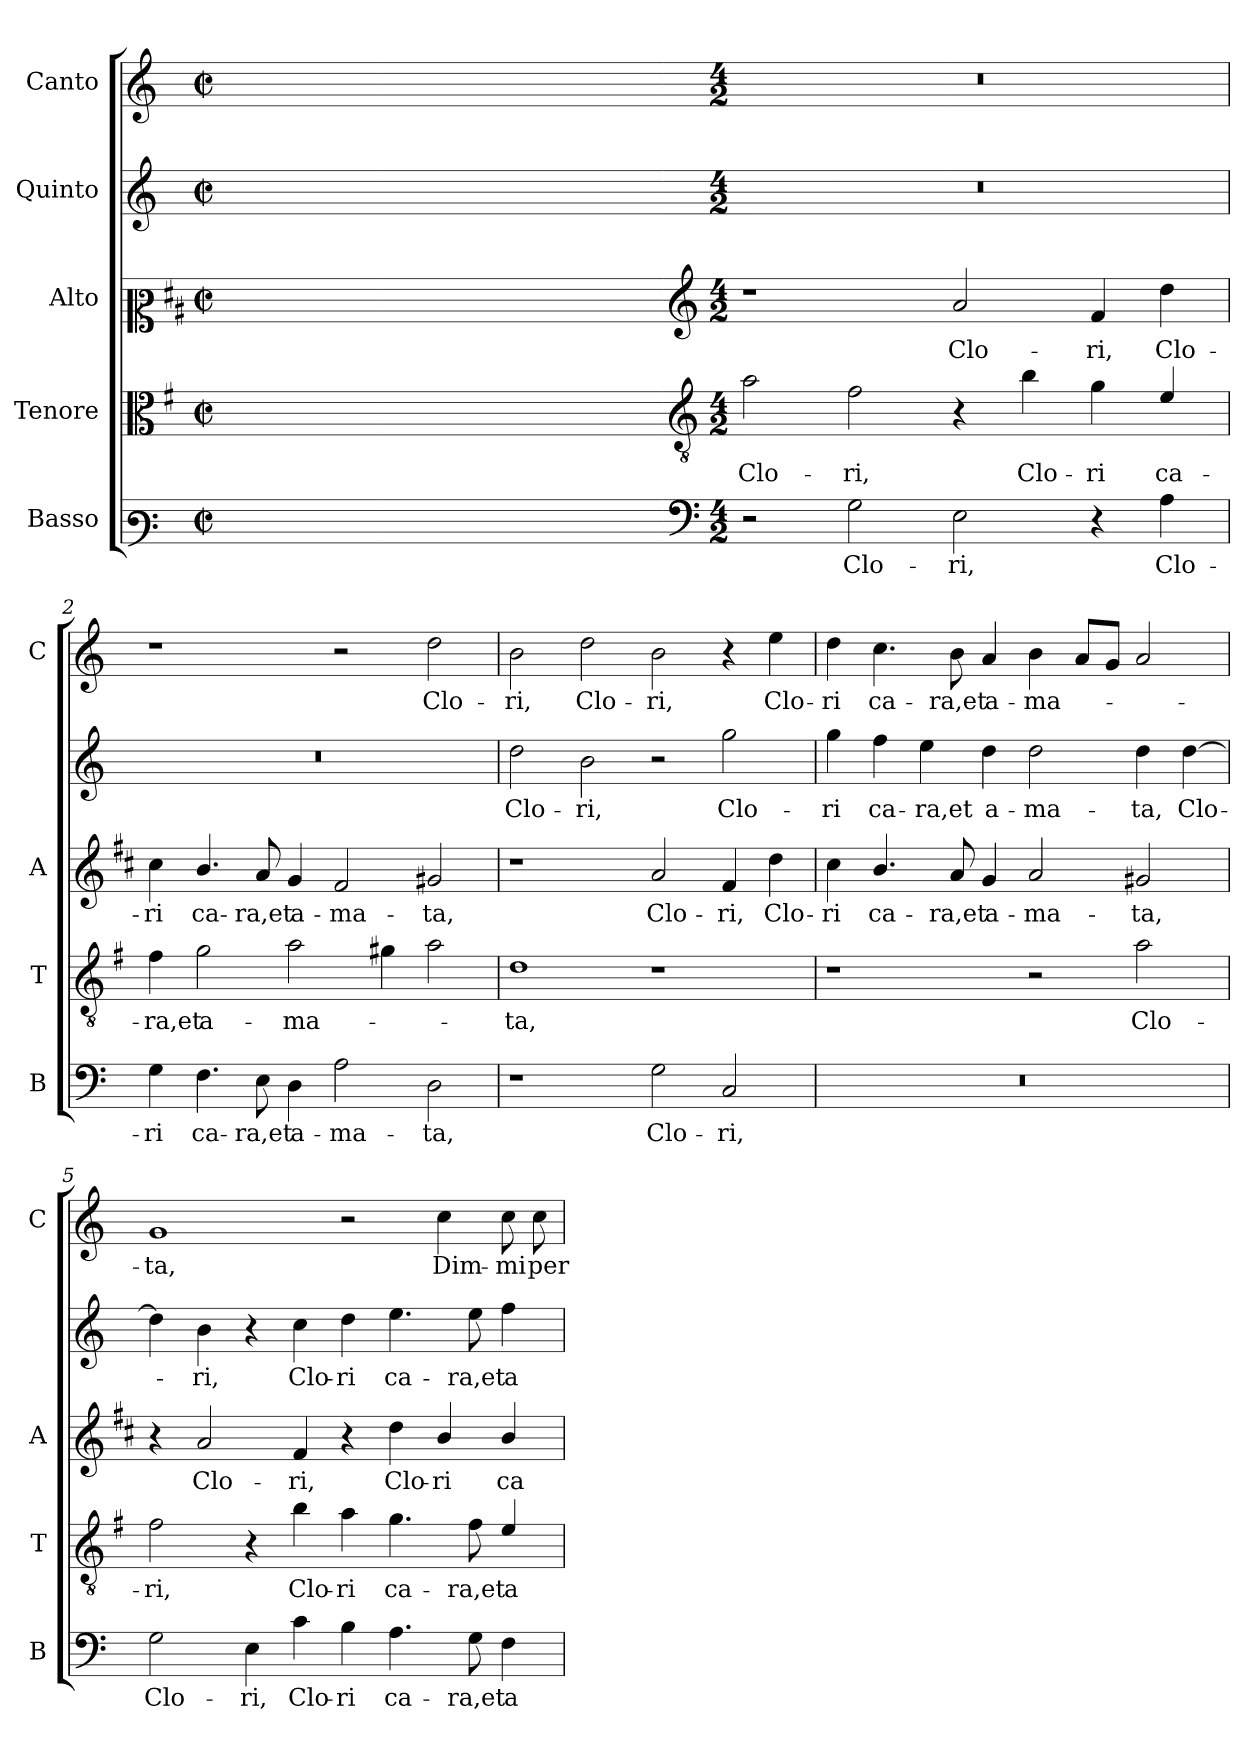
**kern	**text	**kern	**text	**kern	**text	**kern	**text	**kern	**text
*part5	*part5	*part4	*part4	*part3	*part3	*part2	*part2	*part1	*part1
*staff5	*staff5	*staff4	*staff4	*staff3	*staff3	*staff2	*staff2	*staff1	*staff1
*I"Basso	*	*I"Tenore	*	*I"Alto	*	*I"Quinto	*	*I"Canto	*
*I'B	*	*I'T	*	*I'A	*	*	*	*I'C	*
*clefF3	*	*clefC3	*	*clefC2	*	*clefG2	*	*clefG2	*
*	*	*ITrd4c7	*	*ITrd1c2	*	*	*	*	*
*k[]	*	*k[]	*	*k[]	*	*k[]	*	*k[]	*
*C:	*	*C:	*	*C:	*	*C:	*	*C:	*
*M2/2	*	*M2/2	*	*M2/2	*	*M2/2	*	*M2/2	*
*met(c|)	*	*met(c|)	*	*met(c|)	*	*met(c|)	*	*met(c|)	*
=	=	=	=	=	=	=	=	=	=
1ryy	.	1ryy	.	1ryy	.	1ryy	.	1ryy	.
=1X-	=1X-	=1X-	=1X-	=1X-	=1X-	=1X-	=1X-	=1X-	=1X-
4ryy	.	4ryy	.	4ryy	.	4ryy	.	4ryy	.
4ryy	.	4ryy	.	4ryy	.	4ryy	.	4ryy	.
4ryy	.	4ryy	.	4ryy	.	4ryy	.	4ryy	.
4ryy	.	4ryy	.	4ryy	.	4ryy	.	4ryy	.
=1-	=1-	=1-	=1-	=1-	=1-	=1-	=1-	=1-	=1-
*clefF4	*	*clefGv2	*	*clefG2	*	*	*	*	*
*M4/2	*	*M4/2	*	*M4/2	*	*M4/2	*	*M4/2	*
!	!	!	!LO:LY:b	!	!	!	!	!	!
2r	.	2d\	Clo-	1r	.	0r	.	0r	.
!	!LO:LY:b	!	!LO:LY:b	!	!	!	!	!	!
2G\	Clo-	2B\	-ri,	.	.	.	.	.	.
!	!LO:LY:b	!	!	!	!LO:LY:b	!	!	!	!
2E\	-ri,	4r	.	2g/	Clo-	.	.	.	.
!	!	!	!LO:LY:b	!	!	!	!	!	!
.	.	4e\	Clo-	.	.	.	.	.	.
!	!	!	!LO:LY:b	!	!LO:LY:b	!	!	!	!
4r	.	4c\	-ri	4e/	-ri,	.	.	.	.
!	!LO:LY:b	!	!LO:LY:b	!	!LO:LY:b	!	!	!	!
4A\	Clo-	4A/	ca-	4cc\	Clo-	.	.	.	.
=2	=2	=2	=2	=2	=2	=2	=2	=2	=2
!	!LO:LY:b	!	!LO:LY:b	!	!LO:LY:b	!	!	!	!
4G\	-ri	4B\	-ra,et	4b\	-ri	0r	.	1r	.
!	!LO:LY:b	!	!LO:LY:b	!	!LO:LY:b	!	!	!	!
4.F\	ca-	2c\	a-	4.a/	ca-	.	.	.	.
!	!LO:LY:b	!	!	!	!LO:LY:b	!	!	!	!
8E\	-ra,et	.	.	8g/	-ra,et	.	.	.	.
!	!LO:LY:b	!	!LO:LY:b	!	!LO:LY:b	!	!	!	!
4D\	a-	2d\	-ma-	4f/	a-	.	.	.	.
!	!LO:LY:b	!	!	!	!LO:LY:b	!	!	!	!
2A\	-ma-	.	.	2e/	-ma-	.	.	2r	.
.	.	4c#X\	.	.	.	.	.	.	.
!	!LO:LY:b	!	!	!	!LO:LY:b	!	!	!	!LO:LY:b
2D\	-ta,	2d\	.	2f#X/	-ta,	.	.	2dd\	Clo-
=3	=3	=3	=3	=3	=3	=3	=3	=3	=3
!	!	!	!LO:LY:b	!	!	!	!LO:LY:b	!	!LO:LY:b
1r	.	1G	-ta,	1r	.	2dd\	Clo-	2b\	-ri,
!	!	!	!	!	!	!	!LO:LY:b	!	!LO:LY:b
.	.	.	.	.	.	2b\	-ri,	2dd\	Clo-
!	!LO:LY:b	!	!	!	!LO:LY:b	!	!	!	!LO:LY:b
2G\	Clo-	1r	.	2g/	Clo-	2r	.	2b\	-ri,
!	!LO:LY:b	!	!	!	!LO:LY:b	!	!LO:LY:b	!	!
2C/	-ri,	.	.	4e/	-ri,	2gg\	Clo-	4r	.
!	!	!	!	!	!LO:LY:b	!	!	!	!LO:LY:b
.	.	.	.	4cc\	Clo-	.	.	4ee\	Clo-
!!LO:LB:g=z
=4	=4	=4	=4	=4	=4	=4	=4	=4	=4
!	!	!	!	!	!LO:LY:b	!	!LO:LY:b	!	!LO:LY:b
0r	.	1r	.	4b\	-ri	4gg\	-ri	4dd\	-ri
!	!	!	!	!	!LO:LY:b	!	!LO:LY:b	!	!LO:LY:b
.	.	.	.	4.a/	ca-	4ff\	ca-	4.cc\	ca-
!	!	!	!	!	!	!	!LO:LY:b	!	!
.	.	.	.	.	.	4ee\	-ra,et	.	.
!	!	!	!	!	!LO:LY:b	!	!	!	!LO:LY:b
.	.	.	.	8g/	-ra,et	.	.	8b\	-ra,et
!	!	!	!	!	!LO:LY:b	!	!LO:LY:b	!	!LO:LY:b
.	.	.	.	4f/	a-	4dd\	a-	4a/	a-
!	!	!	!	!	!LO:LY:b	!	!LO:LY:b	!	!LO:LY:b
.	.	2r	.	2g/	-ma-	2dd\	-ma-	4b\	-ma-
.	.	.	.	.	.	.	.	8a/L	.
.	.	.	.	.	.	.	.	8g/J	.
!	!	!	!LO:LY:b	!	!LO:LY:b	!	!LO:LY:b	!	!
.	.	2d\	Clo-	2f#X/	-ta,	4dd\	-ta,	2a/	.
!	!	!	!	!	!	!	!LO:LY:b	!	!
.	.	.	.	.	.	[4dd\	Clo-	.	.
=5	=5	=5	=5	=5	=5	=5	=5	=5	=5
!	!LO:LY:b	!	!LO:LY:b	!	!	!	!	!	!LO:LY:b
2G\	Clo-	2B\	-ri,	4r	.	4dd\]	.	1g	-ta,
!	!	!	!	!	!LO:LY:b	!	!LO:LY:b	!	!
.	.	.	.	2g/	Clo-	4b\	-ri,	.	.
!	!LO:LY:b	!	!	!	!	!	!	!	!
4E\	-ri,	4r	.	.	.	4r	.	.	.
!	!LO:LY:b	!	!LO:LY:b	!	!LO:LY:b	!	!LO:LY:b	!	!
4c\	Clo-	4e\	Clo-	4e/	-ri,	4cc\	Clo-	.	.
!	!LO:LY:b	!	!LO:LY:b	!	!	!	!LO:LY:b	!	!
4B\	-ri	4d\	-ri	4r	.	4dd\	-ri	2r	.
!	!LO:LY:b	!	!LO:LY:b	!	!LO:LY:b	!	!LO:LY:b	!	!
4.A\	ca-	4.c\	ca-	4cc\	Clo-	4.ee\	ca-	.	.
!	!	!	!	!	!LO:LY:b	!	!	!	!LO:LY:b
.	.	.	.	4a/	-ri	.	.	4cc\	Dim-
!	!LO:LY:b	!	!LO:LY:b	!	!	!	!LO:LY:b	!	!
8G\	-ra,et	8B\	-ra,et	.	.	8ee\	-ra,et	.	.
!	!LO:LY:b	!	!LO:LY:b	!	!LO:LY:b	!	!LO:LY:b	!	!LO:LY:b
4F\	a-	4A/	a-	4a/	ca-	4ff\	a-	8cc\	-mi
!	!	!	!	!	!	!	!	!	!LO:LY:b
.	.	.	.	.	.	.	.	8cc\	per
=	=	=	=	=	=	=	=	=	=
*-	*-	*-	*-	*-	*-	*-	*-	*-	*-
